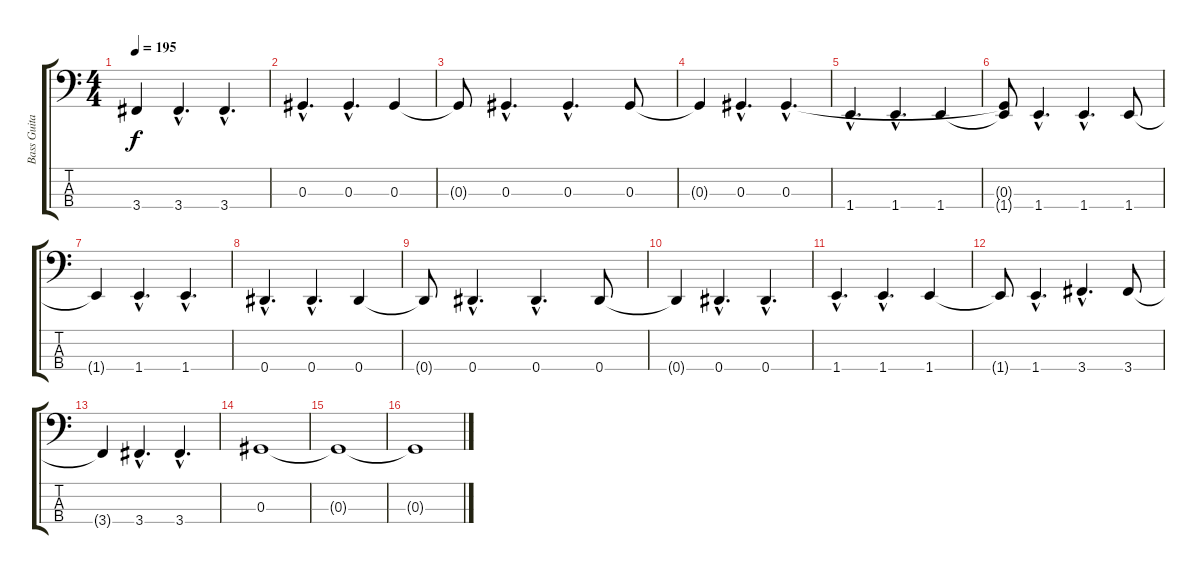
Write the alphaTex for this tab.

\track ("Bass Guitar" "Bass Guita") {instrument electricbassfinger}
\staff {score tabs}
\tuning (Gb2 Db2 Ab1 Eb1) {hide}
\ts (4 4)
\tempo 195
\clef f4
\ks c
3.4{t}.4{dy f} 3.4{hac}.4{d} 3.4{hac}.4{d} |
0.3{hac}.4{d} 0.3{hac}.4{d} 0.3.4 |
0.3{t}.8 0.3{hac}.4{d} 0.3{hac}.4{d} 0.3.8 |
0.3{t}.4 0.3{hac}.4{d} 0.3{hac}.4{d} |
1.4{hac}.4{d} 1.4{hac}.4{d} 1.4.4 |
(0.3{t} 1.4{t}).8 1.4{hac}.4{d} 1.4{hac}.4{d} 1.4.8 |
1.4{t}.4 1.4{hac}.4{d} 1.4{hac}.4{d} |
0.4{hac}.4{d} 0.4{hac}.4{d} 0.4.4 |
0.4{t}.8 0.4{hac}.4{d} 0.4{hac}.4{d} 0.4.8 |
0.4{t}.4 0.4{hac}.4{d} 0.4{hac}.4{d} |
1.4{hac}.4{d} 1.4{hac}.4{d} 1.4.4 |
1.4{t}.8 1.4{hac}.4{d} 3.4{hac}.4{d} 3.4.8 |
3.4{t}.4 3.4{hac}.4{d} 3.4{hac}.4{d} |
0.3.1 |
0.3{t}.1 |
0.3{t}.1
